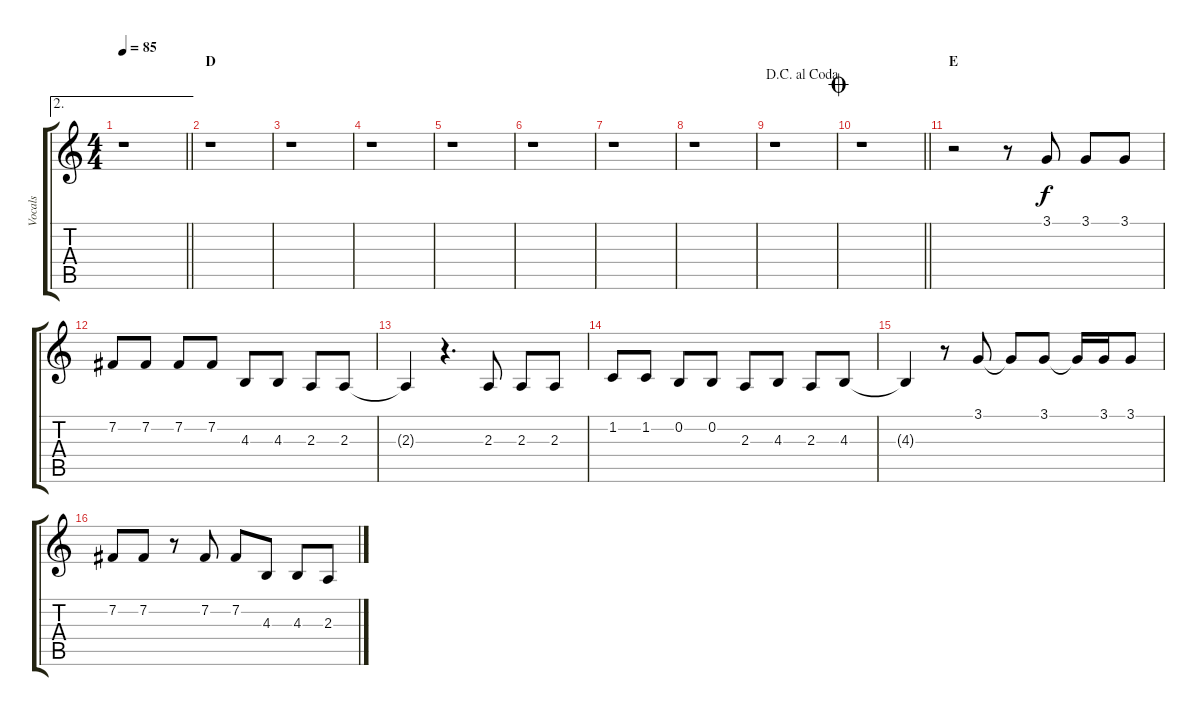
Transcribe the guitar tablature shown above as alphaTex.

\track ("Vocals" "Vocals") {instrument flute}
\staff {score tabs}
\tuning (E4 B3 G3 D3 A2 E2) {hide}
\ae 2
\ts (4 4)
\tempo 85
\clef g2
\barLineRight lightlight
\ks c
r.1{dy f} |
\section ("" "D")
r.1 |
r.1 |
r.1 |
r.1 |
r.1 |
r.1 |
r.1 |
\jump dacapoalcoda
r.1 |
\jump coda
\barLineRight lightlight
r.1 |
\section ("" "E")
r.2 r.8 3.1.8 3.1.8 3.1.8 |
7.2.8 7.2.8 7.2.8 7.2.8 4.3.8 4.3.8 2.3.8 2.3.8 |
2.3{t}.4 r.4{d} 2.3.8 2.3.8 2.3.8 |
1.2.8 1.2.8 0.2.8 0.2.8 2.3.8 4.3.8 2.3.8 4.3.8 |
4.3{t}.4 r.8 3.1.8 3.1{t}.8 3.1.8 3.1{t}.16 3.1.16 3.1.8 |
7.2.8 7.2.8 r.8 7.2.8 7.2.8 4.3.8 4.3.8 2.3.8
